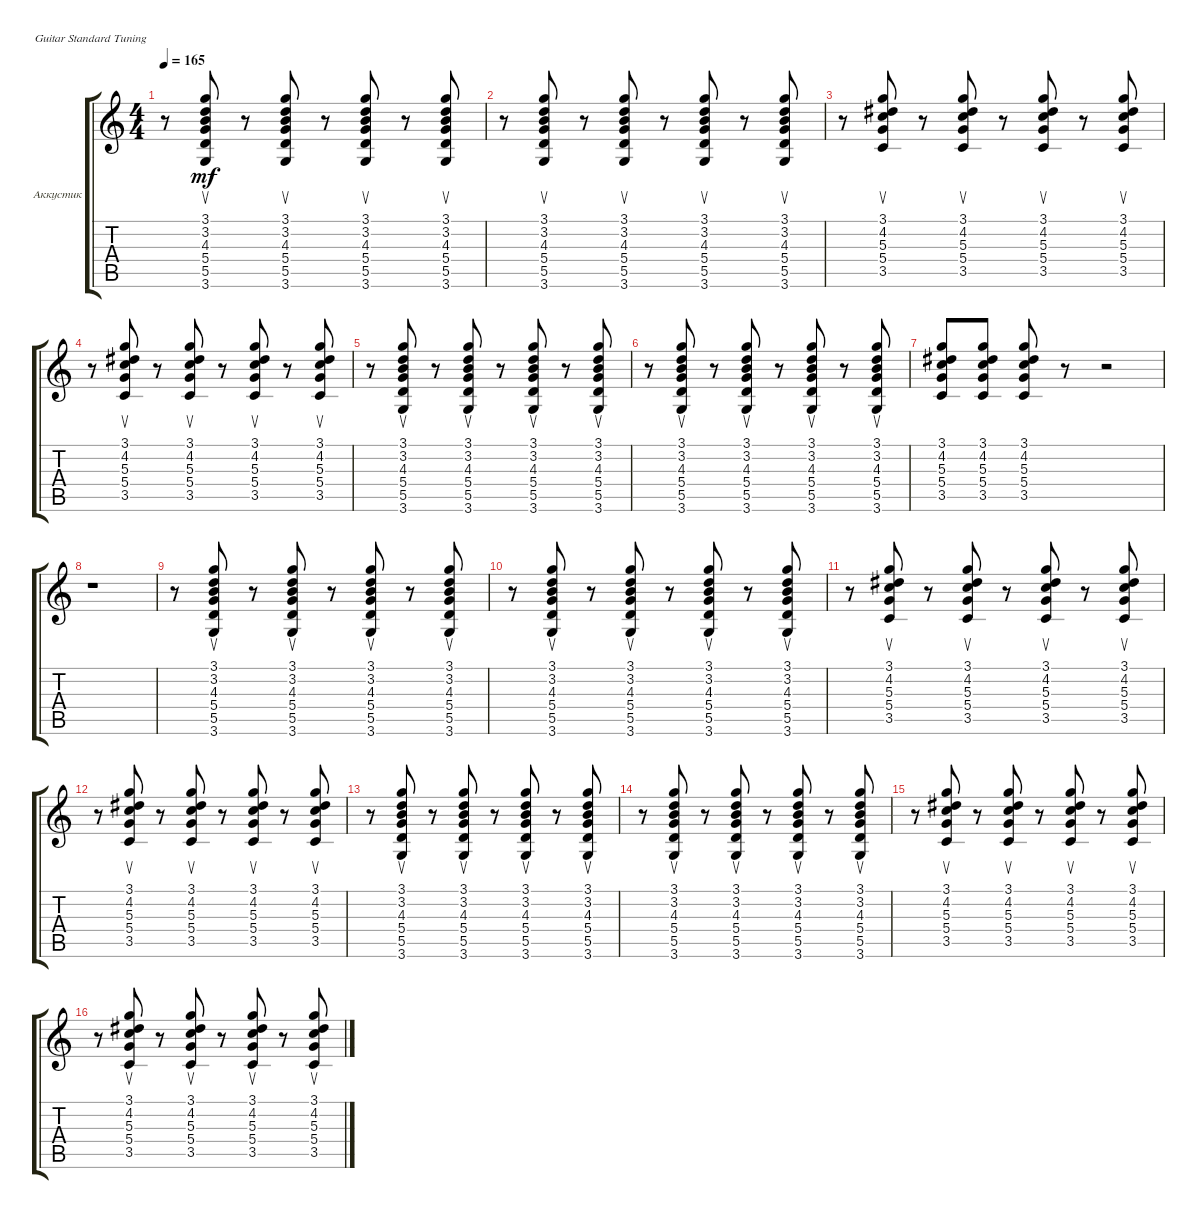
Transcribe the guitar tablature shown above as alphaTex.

\defaultSystemsLayout 4
\bracketExtendMode groupsimilarinstruments
\firstSystemTrackNameOrientation horizontal
\otherSystemsTrackNameOrientation horizontal
\track ("Акустическая гитара" "Аккустик") {instrument acousticguitarsteel}
\staff {score tabs}
\tuning (E4 B3 G3 D3 A2 E2)
\ts (4 4)
\tempo 165
\clef g2
\ks c
r.8{dy mf instrument acousticguitarsteel} (3.6 5.5 5.4 4.3 3.2 3.1).8{su} r.8 (3.6 5.5 5.4 4.3 3.2 3.1).8{su} r.8 (3.6 5.5 5.4 4.3 3.2 3.1).8{su} r.8 (3.6 5.5 5.4 4.3 3.2 3.1).8{su} |
r.8 (3.6 5.5 5.4 4.3 3.2 3.1).8{su} r.8 (3.6 5.5 5.4 4.3 3.2 3.1).8{su} r.8 (3.6 5.5 5.4 4.3 3.2 3.1).8{su} r.8 (3.6 5.5 5.4 4.3 3.2 3.1).8{su} |
r.8 (3.5 5.4 5.3 4.2 3.1).8{su} r.8 (3.5 5.4 5.3 4.2 3.1).8{su} r.8 (3.5 5.4 5.3 4.2 3.1).8{su} r.8 (3.5 5.4 5.3 4.2 3.1).8{su} |
r.8 (3.5 5.4 5.3 4.2 3.1).8{su} r.8 (3.5 5.4 5.3 4.2 3.1).8{su} r.8 (3.5 5.4 5.3 4.2 3.1).8{su} r.8 (3.5 5.4 5.3 4.2 3.1).8{su} |
r.8 (3.6 5.5 5.4 4.3 3.2 3.1).8{su} r.8 (3.6 5.5 5.4 4.3 3.2 3.1).8{su} r.8 (3.6 5.5 5.4 4.3 3.2 3.1).8{su} r.8 (3.6 5.5 5.4 4.3 3.2 3.1).8{su} |
r.8 (3.6 5.5 5.4 4.3 3.2 3.1).8{su} r.8 (3.6 5.5 5.4 4.3 3.2 3.1).8{su} r.8 (3.6 5.5 5.4 4.3 3.2 3.1).8{su} r.8 (3.6 5.5 5.4 4.3 3.2 3.1).8{su} |
(3.5 5.4 5.3 4.2 3.1).8 (3.5 5.4 5.3 4.2 3.1).8 (3.5 5.4 5.3 4.2 3.1).8 r.8 r.2 |
r.1 |
\scale
0.504017 r.8 (3.6 5.5 5.4 4.3 3.2 3.1).8{su} r.8 (3.6 5.5 5.4 4.3 3.2 3.1).8{su} r.8 (3.6 5.5 5.4 4.3 3.2 3.1).8{su} r.8 (3.6 5.5 5.4 4.3 3.2 3.1).8{su} |
\scale
0.382653 r.8 (3.6 5.5 5.4 4.3 3.2 3.1).8{su} r.8 (3.6 5.5 5.4 4.3 3.2 3.1).8{su} r.8 (3.6 5.5 5.4 4.3 3.2 3.1).8{su} r.8 (3.6 5.5 5.4 4.3 3.2 3.1).8{su} |
\scale
0.525988 r.8 (3.5 5.4 5.3 4.2 3.1).8{su} r.8 (3.5 5.4 5.3 4.2 3.1).8{su} r.8 (3.5 5.4 5.3 4.2 3.1).8{su} r.8 (3.5 5.4 5.3 4.2 3.1).8{su} |
\scale
0.473149 r.8 (3.5 5.4 5.3 4.2 3.1).8{su} r.8 (3.5 5.4 5.3 4.2 3.1).8{su} r.8 (3.5 5.4 5.3 4.2 3.1).8{su} r.8 (3.5 5.4 5.3 4.2 3.1).8{su} |
r.8 (3.6 5.5 5.4 4.3 3.2 3.1).8{su} r.8 (3.6 5.5 5.4 4.3 3.2 3.1).8{su} r.8 (3.6 5.5 5.4 4.3 3.2 3.1).8{su} r.8 (3.6 5.5 5.4 4.3 3.2 3.1).8{su} |
r.8 (3.6 5.5 5.4 4.3 3.2 3.1).8{su} r.8 (3.6 5.5 5.4 4.3 3.2 3.1).8{su} r.8 (3.6 5.5 5.4 4.3 3.2 3.1).8{su} r.8 (3.6 5.5 5.4 4.3 3.2 3.1).8{su} |
r.8 (3.5 5.4 5.3 4.2 3.1).8{su} r.8 (3.5 5.4 5.3 4.2 3.1).8{su} r.8 (3.5 5.4 5.3 4.2 3.1).8{su} r.8 (3.5 5.4 5.3 4.2 3.1).8{su} |
r.8 (3.5 5.4 5.3 4.2 3.1).8{su} r.8 (3.5 5.4 5.3 4.2 3.1).8{su} r.8 (3.5 5.4 5.3 4.2 3.1).8{su} r.8 (3.5 5.4 5.3 4.2 3.1).8{su}
